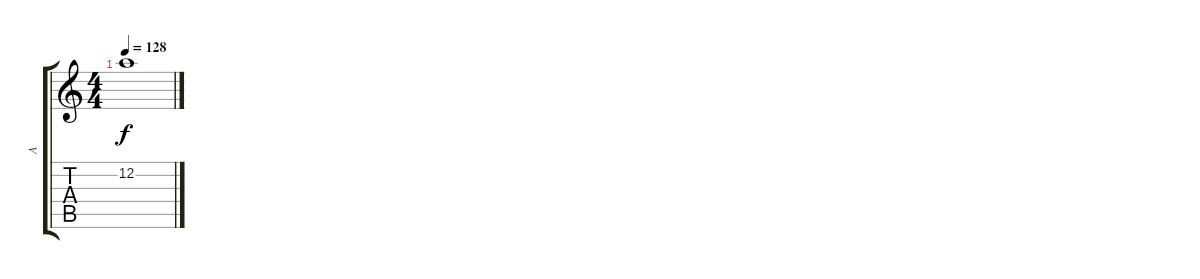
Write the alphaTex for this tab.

\track ("A" "A") {instrument overdrivenguitar}
\staff {score tabs}
\tuning (D4 A3 F3 C3 G2 C2) {hide}
\ts (4 4)
\tempo 128
\clef g2
\ks c
12.2{t}.1{dy f}
